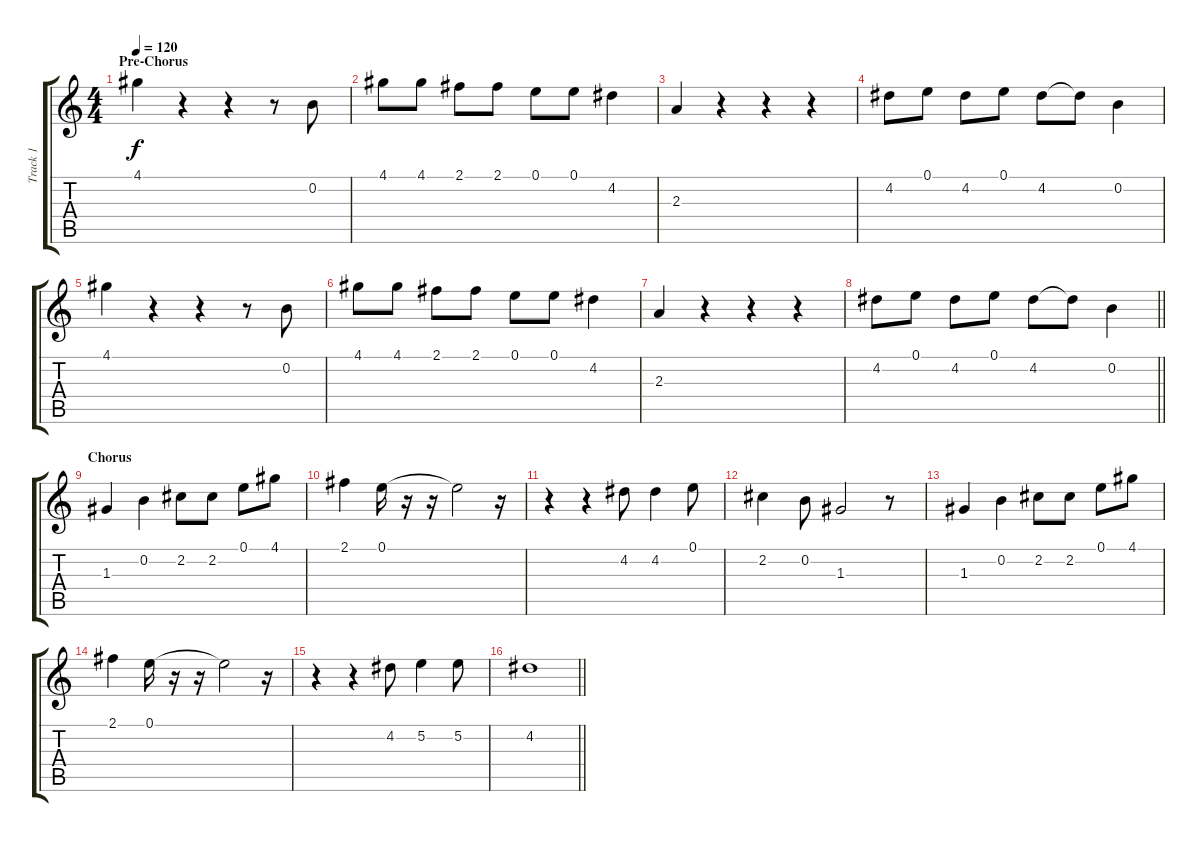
\track ("Track 1" "Track 1") {instrument electricguitarjazz}
\staff {score tabs}
\tuning (E4 B3 G3 D3 A2 E2) {hide}
\ts (4 4)
\section ("" "Pre-Chorus")
\tempo 120
\clef g2
\ks c
4.1.4{dy f} r.4 r.4 r.8 0.2.8 |
4.1.8 4.1.8 2.1.8 2.1.8 0.1.8 0.1.8 4.2.4 |
2.3.4 r.4 r.4 r.4 |
4.2.8 0.1.8 4.2.8 0.1.8 4.2.8 4.2{t}.8 0.2.4 |
4.1.4 r.4 r.4 r.8 0.2.8 |
4.1.8 4.1.8 2.1.8 2.1.8 0.1.8 0.1.8 4.2.4 |
2.3.4 r.4 r.4 r.4 |
\barLineRight lightlight
4.2.8 0.1.8 4.2.8 0.1.8 4.2.8 4.2{t}.8 0.2.4 |
\section ("" "Chorus")
1.3.4 0.2.4 2.2.8 2.2.8 0.1.8 4.1.8 |
2.1.4 0.1.16 r.16 r.16 0.1{t}.2 r.16 |
r.4 r.4 4.2.8 4.2.4 0.1.8 |
2.2.4 0.2.8 1.3.2 r.8 |
1.3.4 0.2.4 2.2.8 2.2.8 0.1.8 4.1.8 |
2.1.4 0.1.16 r.16 r.16 0.1{t}.2 r.16 |
r.4 r.4 4.2.8 5.2.4 5.2.8 |
\barLineRight lightlight
4.2.1
